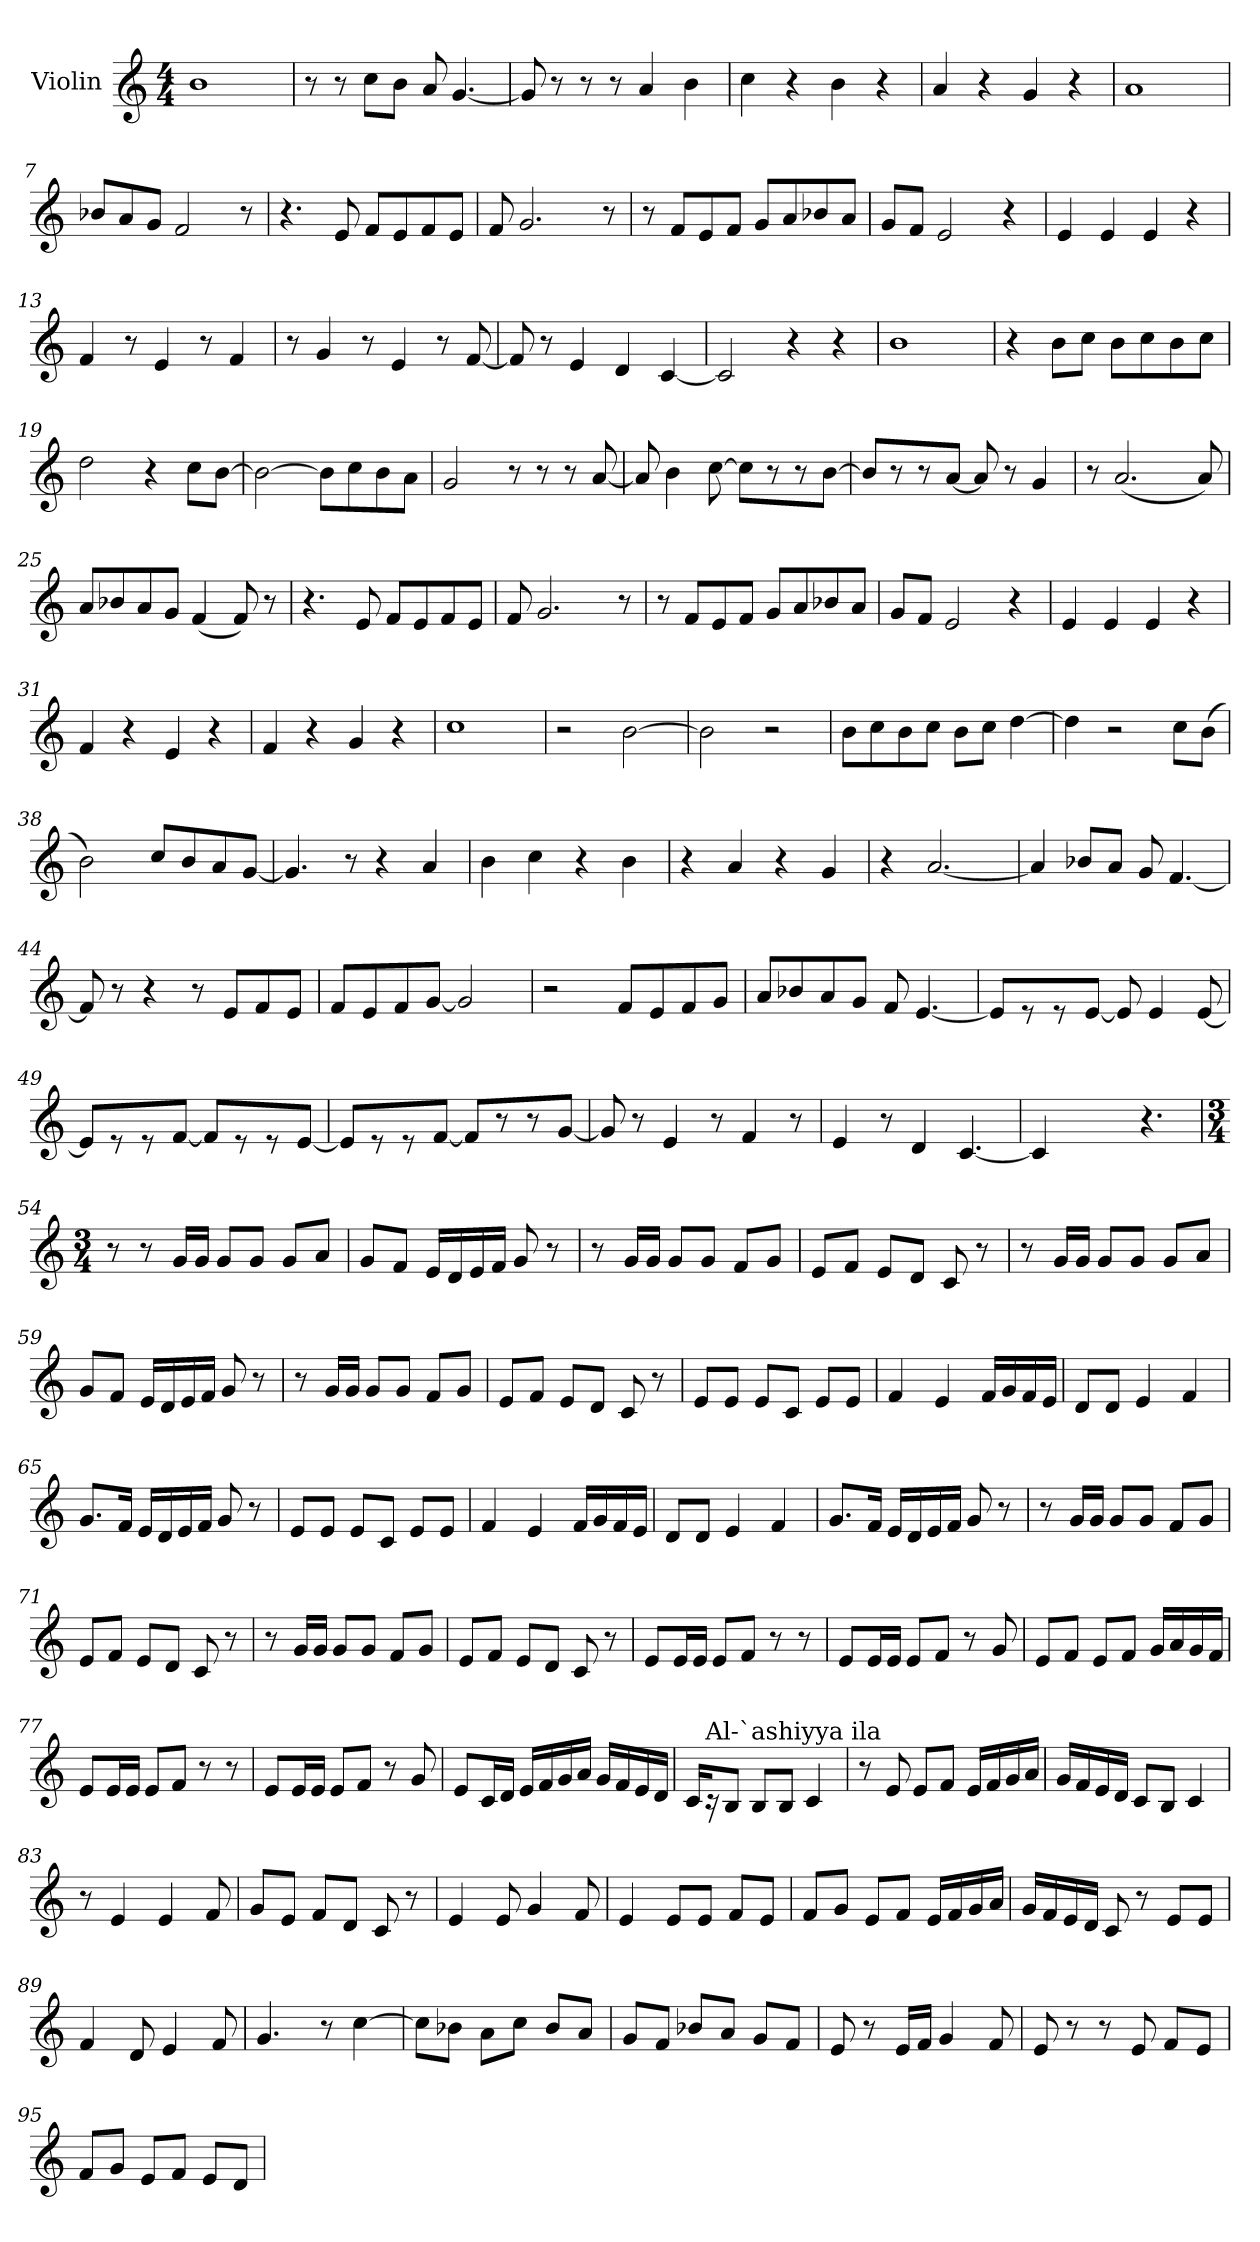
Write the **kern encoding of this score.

**kern
*part1
*staff1
*I"Violin
*clefG2
*k[]
*C:
*M4/4
*MM120
=1
1b
=2
8r
8r
8cc\L
8b\J
8a/
[4.g/
=3
8g/]
8r
8r
8r
4a/
4b\
=4
4cc\
4r
4b\
4r
=5
4a/
4r
4g/
4r
!!LO:LB:g=z
=6
1a
=7
8b-X/L
8a/
8g/J
2f/
8r
=8
4.r
8e/
8f/L
8e/
8f/
8e/J
=9
8f/
2.g/
8r
=10
8r
8f/L
8e/
8f/J
8g/L
8a/
8b-X/
8a/J
=11
8g/L
8f/J
2e/
4r
!!LO:LB:g=z
=12
4e/
4e/
4e/
4r
=13
4f/
8r
4e/
8r
4f/
=14
8r
4g/
8r
4e/
8r
[8f/
=15
8f/]
8r
4e/
4d/
[4c/
=16
2c/]
4r
4r
=17
1b
!!LO:LB:g=z
=18
4r
8b\L
8cc\J
8b\L
8cc\
8b\
8cc\J
=19
2dd\
4r
8cc\L
[8b\J
=20
2b\_
8b\L]
8cc\
8b\
8a\J
=21
2g/
8r
8r
8r
[8a/
=22
8a/]
4b\
[8cc\
8cc\L]
8r
8r
[8b\J
!!LO:LB:g=z
=23
8b/L]
8r
8r
[8a/J
8a/]
8r
4g/
=24
8r
(2.a/
8a/)
=25
8a/L
8b-X/
8a/
8g/J
(4f/
8f/)
8r
=26
4.r
8e/
8f/L
8e/
8f/
8e/J
=27
8f/
2.g/
8r
!!LO:LB:g=z
=28
8r
8f/L
8e/
8f/J
8g/L
8a/
8b-X/
8a/J
=29
8g/L
8f/J
2e/
4r
=30
4e/
4e/
4e/
4r
=31
4f/
4r
4e/
4r
=32
4f/
4r
4g/
4r
=33
1cc
!!LO:LB:g=z
=34
2r
[2b\
=35
2b\]
2r
=36
8b\L
8cc\
8b\
8cc\J
8b\L
8cc\J
[4dd\
=37
4dd\]
2r
8cc\L
(8b\J
=38
2b\)
8cc/L
8b/
8a/
[8g/J
=39
4.g/]
8r
4r
4a/
!!LO:LB:g=z
=40
4b\
4cc\
4r
4b\
=41
4r
4a/
4r
4g/
=42
4r
[2.a/
=43
4a/]
8b-X/L
8a/J
8g/
[4.f/
=44
8f/]
8r
4r
8r
8e/L
8f/
8e/J
!!LO:PB:g=z
=45
8f/L
8e/
8f/
[8g/J
2g/]
=46
2r
8f/L
8e/
8f/
8g/J
=47
8a/L
8b-X/
8a/
8g/J
8f/
[4.e/
=48
8e/L]
8r
8r
[8e/J
8e/]
4e/
[8e/
=49
8e/L]
8r
8r
[8f/J
8f/L]
8r
8r
[8e/J
!!LO:LB:g=z
=50
8e/L]
8r
8r
[8f/J
8f/L]
8r
8r
[8g/J
=51
8g/]
8r
4e/
8r
4f/
8r
=52
4e/
8r
4d/
[4.c/
=53
4c/]
4.ryy
4.r
=54
*M3/4
*MM70
8r
8r
16g/LL
16g/JJ
8g/L
8g/J
8g/L
8a/J
!!LO:LB:g=z
=55
8g/L
8f/J
16e/LL
16d/
16e/
16f/JJ
8g/
8r
=56
8r
16g/LL
16g/JJ
8g/L
8g/J
8f/L
8g/J
=57
8e/L
8f/J
8e/L
8d/J
8c/
8r
=58
8r
16g/LL
16g/JJ
8g/L
8g/J
8g/L
8a/J
=59
8g/L
8f/J
16e/LL
16d/
16e/
16f/JJ
8g/
8r
!!LO:LB:g=z
=60
8r
16g/LL
16g/JJ
8g/L
8g/J
8f/L
8g/J
=61
8e/L
8f/J
8e/L
8d/J
8c/
8r
=62
8e/L
8e/J
8e/L
8c/J
8e/L
8e/J
=63
4f/
4e/
16f/LL
16g/
16f/
16e/JJ
=64
8d/L
8d/J
4e/
4f/
=65
8.g/L
16f/Jk
16e/LL
16d/
16e/
16f/JJ
8g/
8r
!!LO:LB:g=z
=66
8e/L
8e/J
8e/L
8c/J
8e/L
8e/J
=67
4f/
4e/
16f/LL
16g/
16f/
16e/JJ
=68
8d/L
8d/J
4e/
4f/
=69
8.g/L
16f/Jk
16e/LL
16d/
16e/
16f/JJ
8g/
8r
=70
8r
16g/LL
16g/JJ
8g/L
8g/J
8f/L
8g/J
=71
8e/L
8f/J
8e/L
8d/J
8c/
8r
!!LO:LB:g=z
=72
8r
16g/LL
16g/JJ
8g/L
8g/J
8f/L
8g/J
=73
8e/L
8f/J
8e/L
8d/J
8c/
8r
=74
8e/L
16e/L
16e/JJ
8e/L
8f/J
8r
8r
=75
8e/L
16e/L
16e/JJ
8e/L
8f/J
8r
8g/
=76
8e/L
8f/J
8e/L
8f/J
16g/LL
16a/
16g/
16f/JJ
!!LO:LB:g=z
=77
8e/L
16e/L
16e/JJ
8e/L
8f/J
8r
8r
=78
8e/L
16e/L
16e/JJ
8e/L
8f/J
8r
8g/
=79
8e/L
16c/L
16d/JJ
16e/LL
16f/
16g/
16a/JJ
16g/LL
16f/
16e/
16d/JJ
=80
16c/KL
!LO:TX:a:t=Al-`ashiyya ila
16r
8B/J
8B/L
8B/J
4c/
=81
8r
8e/
8e/L
8f/J
16e/LL
16f/
16g/
16a/JJ
!!LO:LB:g=z
=82
16g/LL
16f/
16e/
16d/JJ
8c/L
8B/J
4c/
=83
8r
4e/
4e/
8f/
=84
8g/L
8e/J
8f/L
8d/J
8c/
8r
=85
4e/
8e/
4g/
8f/
=86
4e/
8e/L
8e/J
8f/L
8e/J
=87
8f/L
8g/J
8e/L
8f/J
16e/LL
16f/
16g/
16a/JJ
!!LO:PB:g=z
=88
16g/LL
16f/
16e/
16d/JJ
8c/
8r
8e/L
8e/J
=89
4f/
8d/
4e/
8f/
=90
4.g/
8r
[4cc\
=91
8cc\L]
8b-X\J
8a\L
8cc\J
8b-/L
8a/J
=92
8g/L
8f/J
8b-X/L
8a/J
8g/L
8f/J
=93
8e/
8r
16e/LL
16f/JJ
4g/
8f/
!!LO:LB:g=z
=94
8e/
8r
8r
8e/
8f/L
8e/J
=95
8f/L
8g/J
8e/L
8f/J
8e/L
8d/J
=
*-
